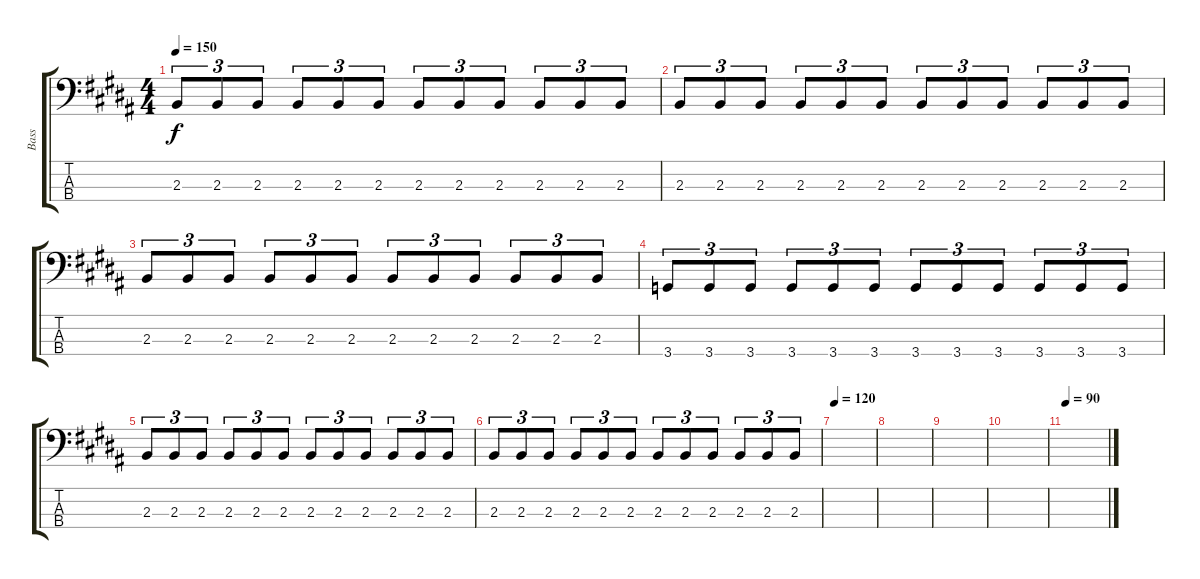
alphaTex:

\track ("Bass" "Bass") {instrument electricbasspick}
\staff {score tabs}
\tuning (G2 D2 A1 E1) {hide}
\ts (4 4)
\tempo 150
\clef f4
\ks b
2.3.8{tu (3 2) dy f} 2.3.8{tu (3 2)} 2.3.8{tu (3 2)} 2.3.8{tu (3 2)} 2.3.8{tu (3 2)} 2.3.8{tu (3 2)} 2.3.8{tu (3 2)} 2.3.8{tu (3 2)} 2.3.8{tu (3 2)} 2.3.8{tu (3 2)} 2.3.8{tu (3 2)} 2.3.8{tu (3 2)} |
2.3.8{tu (3 2)} 2.3.8{tu (3 2)} 2.3.8{tu (3 2)} 2.3.8{tu (3 2)} 2.3.8{tu (3 2)} 2.3.8{tu (3 2)} 2.3.8{tu (3 2)} 2.3.8{tu (3 2)} 2.3.8{tu (3 2)} 2.3.8{tu (3 2)} 2.3.8{tu (3 2)} 2.3.8{tu (3 2)} |
2.3.8{tu (3 2) volume 0} 2.3.8{tu (3 2)} 2.3.8{tu (3 2)} 2.3.8{tu (3 2)} 2.3.8{tu (3 2)} 2.3.8{tu (3 2)} 2.3.8{tu (3 2)} 2.3.8{tu (3 2)} 2.3.8{tu (3 2)} 2.3.8{tu (3 2)} 2.3.8{tu (3 2)} 2.3.8{tu (3 2)} |
3.4.8{tu (3 2)} 3.4.8{tu (3 2)} 3.4.8{tu (3 2)} 3.4.8{tu (3 2)} 3.4.8{tu (3 2)} 3.4.8{tu (3 2)} 3.4.8{tu (3 2)} 3.4.8{tu (3 2)} 3.4.8{tu (3 2)} 3.4.8{tu (3 2)} 3.4.8{tu (3 2)} 3.4.8{tu (3 2)} |
2.3.8{tu (3 2)} 2.3.8{tu (3 2)} 2.3.8{tu (3 2)} 2.3.8{tu (3 2)} 2.3.8{tu (3 2)} 2.3.8{tu (3 2)} 2.3.8{tu (3 2)} 2.3.8{tu (3 2)} 2.3.8{tu (3 2)} 2.3.8{tu (3 2)} 2.3.8{tu (3 2)} 2.3.8{tu (3 2)} |
2.3.8{tu (3 2)} 2.3.8{tu (3 2)} 2.3.8{tu (3 2)} 2.3.8{tu (3 2)} 2.3.8{tu (3 2)} 2.3.8{tu (3 2)} 2.3.8{tu (3 2)} 2.3.8{tu (3 2)} 2.3.8{tu (3 2)} 2.3.8{tu (3 2)} 2.3.8{tu (3 2)} 2.3.8{tu (3 2)} |
\tempo 120
|
|
|
|
\tempo 90
